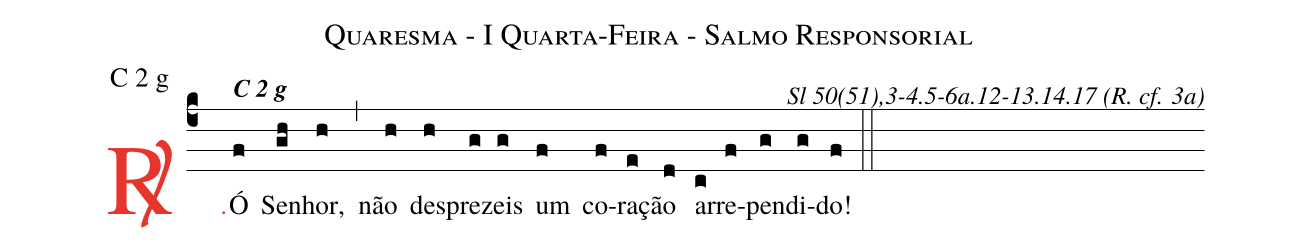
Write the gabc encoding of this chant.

name: Quaresma - I Quarta-Feira - Salmo Responsorial;
mode: C 2 g;
commentary: Sl 50(51),3-4.5-6a.12-13.14.17 (R. cf. 3a);
%%
(c4)

<c><sp>R/</sp>.</c>() Ó<alt>\textbf{C 2 g}</alt>(f) Se(gh)nhor,(h) (,) não(h) des(h)pre(g)zeis(g) um(f) co(f)ra(e)ção(d) ar(c)re(f)pen(g)di(g)do!(f)

(::)
